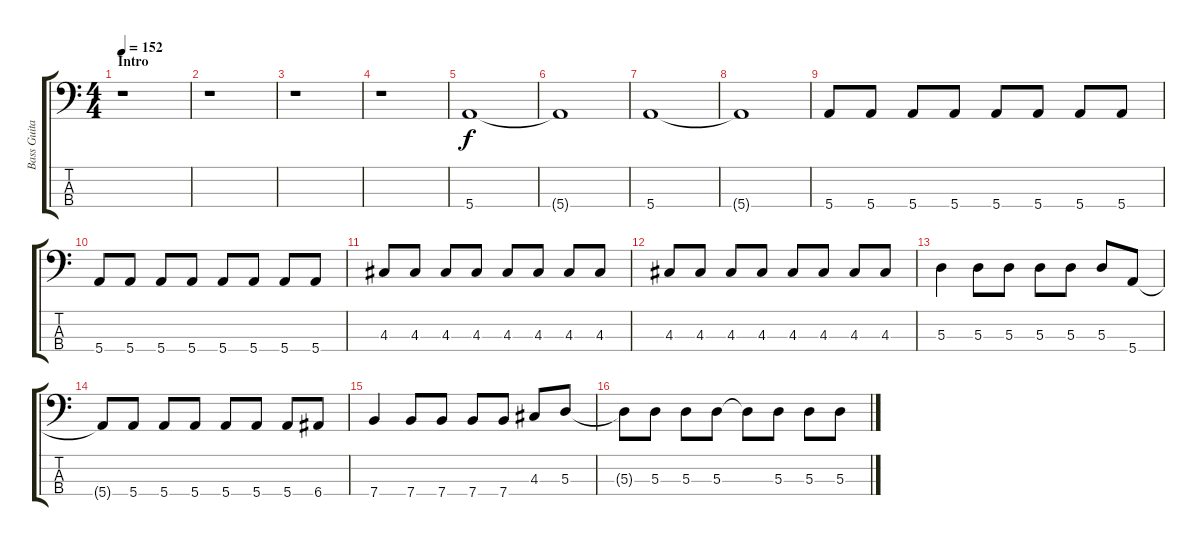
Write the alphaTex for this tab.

\track ("Bass Guitar" "Bass Guita") {instrument electricbasspick}
\staff {score tabs}
\tuning (G2 D2 A1 E1) {hide}
\ts (4 4)
\section ("" "Intro")
\tempo 152
\clef f4
\ks c
r.1{dy f instrument electricbasspick} |
r.1 |
r.1 |
r.1 |
5.4.1 |
5.4{t}.1 |
5.4.1 |
5.4{t}.1 |
5.4.8 5.4.8 5.4.8 5.4.8 5.4.8 5.4.8 5.4.8 5.4.8 |
5.4.8 5.4.8 5.4.8 5.4.8 5.4.8 5.4.8 5.4.8 5.4.8 |
4.3.8 4.3.8 4.3.8 4.3.8 4.3.8 4.3.8 4.3.8 4.3.8 |
4.3.8 4.3.8 4.3.8 4.3.8 4.3.8 4.3.8 4.3.8 4.3.8 |
5.3.4 5.3.8 5.3.8 5.3.8 5.3.8 5.3.8 5.4.8 |
5.4{t}.8 5.4.8 5.4.8 5.4.8 5.4.8 5.4.8 5.4.8 6.4.8 |
7.4.4 7.4.8 7.4.8 7.4.8 7.4.8 4.3.8 5.3.8 |
5.3{t}.8 5.3.8 5.3.8 5.3.8 5.3{t}.8 5.3.8 5.3.8 5.3.8
